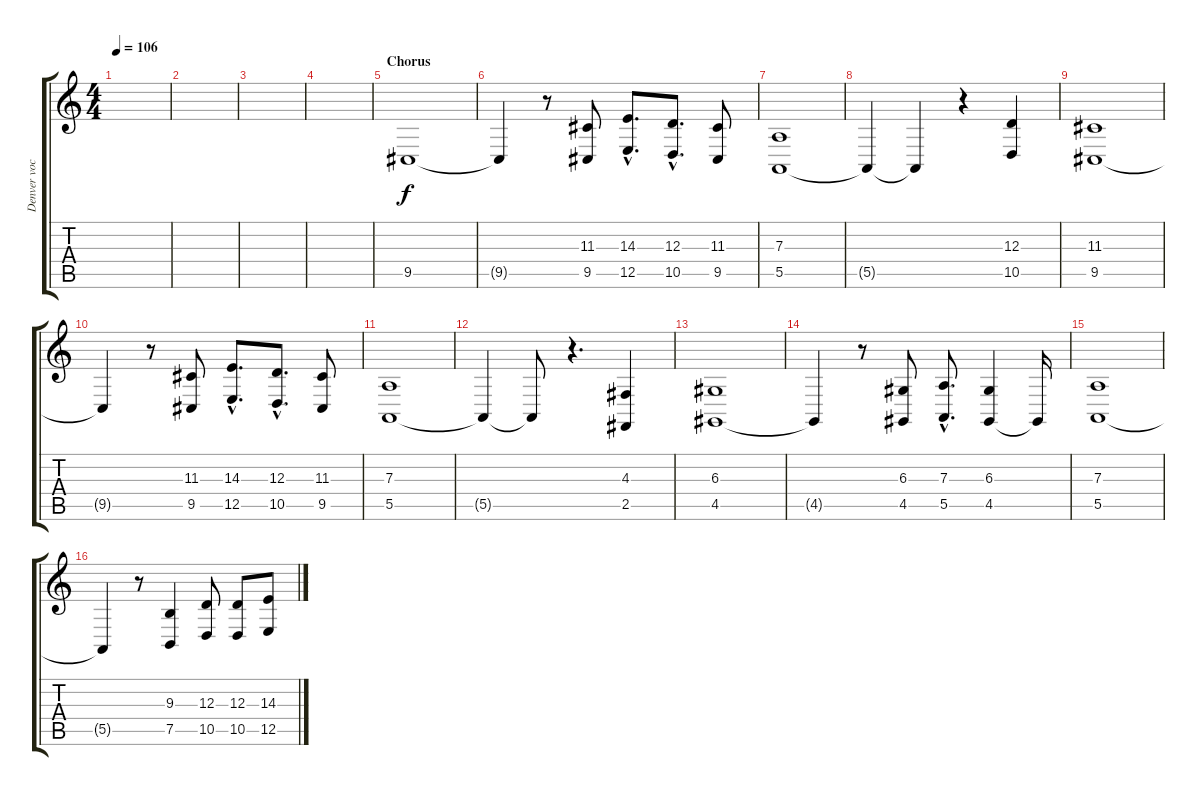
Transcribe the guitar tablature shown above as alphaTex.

\track ("Denver vocal" "Denver voc") {instrument viola}
\staff {score tabs}
\tuning (B3 Gb3 D3 A2 E2 B1) {hide}
\ts (4 4)
\tempo 106
\clef g2
\ks c
|
|
|
|
\section ("" "Chorus")
9.5.1 |
9.5{t}.4 r.8 (11.3 9.5).8 (14.3{hac} 12.5{hac}).8{d} (12.3{hac} 10.5{hac}).8{d} (11.3 9.5).8 |
(7.3 5.5).1 |
5.5{t}.4 5.5{t}.4 r.4 (12.3 10.5).4 |
(11.3 9.5).1 |
9.5{t}.4 r.8 (11.3 9.5).8 (14.3{hac} 12.5{hac}).8{d} (12.3{hac} 10.5{hac}).8{d} (11.3 9.5).8 |
(7.3 5.5).1 |
5.5{t}.4 5.5{t}.8 r.4{d} (4.3 2.5).4 |
(6.3 4.5).1 |
4.5{t}.4 r.8 (6.3 4.5).8 (7.3{hac} 5.5{hac}).8{d} (6.3 4.5).4 4.5{t}.16 |
(7.3 5.5).1 |
5.5{t}.4 r.8 (9.3 7.5).4 (12.3 10.5).8 (12.3 10.5).8 (14.3 12.5).8
